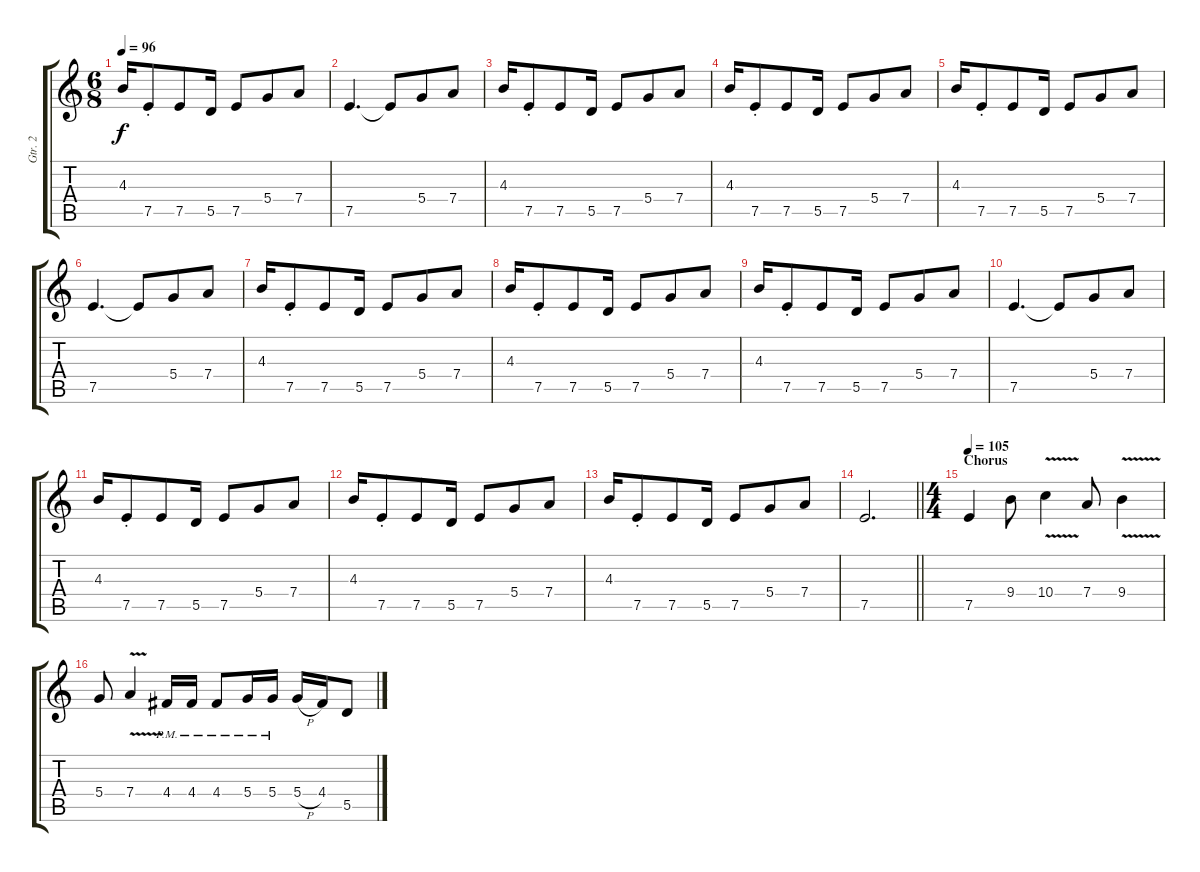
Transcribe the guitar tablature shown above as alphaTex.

\track ("Gtr. 2" "Gtr. 2") {instrument electricguitarclean}
\staff {score tabs}
\tuning (E4 B3 G3 D3 A2 E2) {hide}
\ts (6 8)
\tempo 96
\clef g2
\ks c
4.3.16{dy f} 7.5{st}.8 7.5.8 5.5.16 7.5.8 5.4.8 7.4.8 |
7.5.4{d} 7.5{t}.8 5.4.8 7.4.8 |
4.3.16 7.5{st}.8 7.5.8 5.5.16 7.5.8 5.4.8 7.4.8 |
4.3.16 7.5{st}.8 7.5.8 5.5.16 7.5.8 5.4.8 7.4.8 |
4.3.16 7.5{st}.8 7.5.8 5.5.16 7.5.8 5.4.8 7.4.8 |
7.5.4{d} 7.5{t}.8 5.4.8 7.4.8 |
4.3.16 7.5{st}.8 7.5.8 5.5.16 7.5.8 5.4.8 7.4.8 |
4.3.16 7.5{st}.8 7.5.8 5.5.16 7.5.8 5.4.8 7.4.8 |
4.3.16 7.5{st}.8 7.5.8 5.5.16 7.5.8 5.4.8 7.4.8 |
7.5.4{d} 7.5{t}.8 5.4.8 7.4.8 |
4.3.16 7.5{st}.8 7.5.8 5.5.16 7.5.8 5.4.8 7.4.8 |
4.3.16 7.5{st}.8 7.5.8 5.5.16 7.5.8 5.4.8 7.4.8 |
4.3.16 7.5{st}.8 7.5.8 5.5.16 7.5.8 5.4.8 7.4.8 |
\barLineRight lightlight
7.5.2{d} |
\ts (4 4)
\section ("" "Chorus")
\tempo 105
7.5.4 9.4.8 10.4{v}.4 7.4.8 9.4{v}.4 |
5.4.8 7.4{v}.4 4.4{pm}.16 4.4{pm}.16 4.4{pm}.8 5.4{pm}.16 5.4{pm}.16 5.4{h}.16 4.4.16 5.5.8
